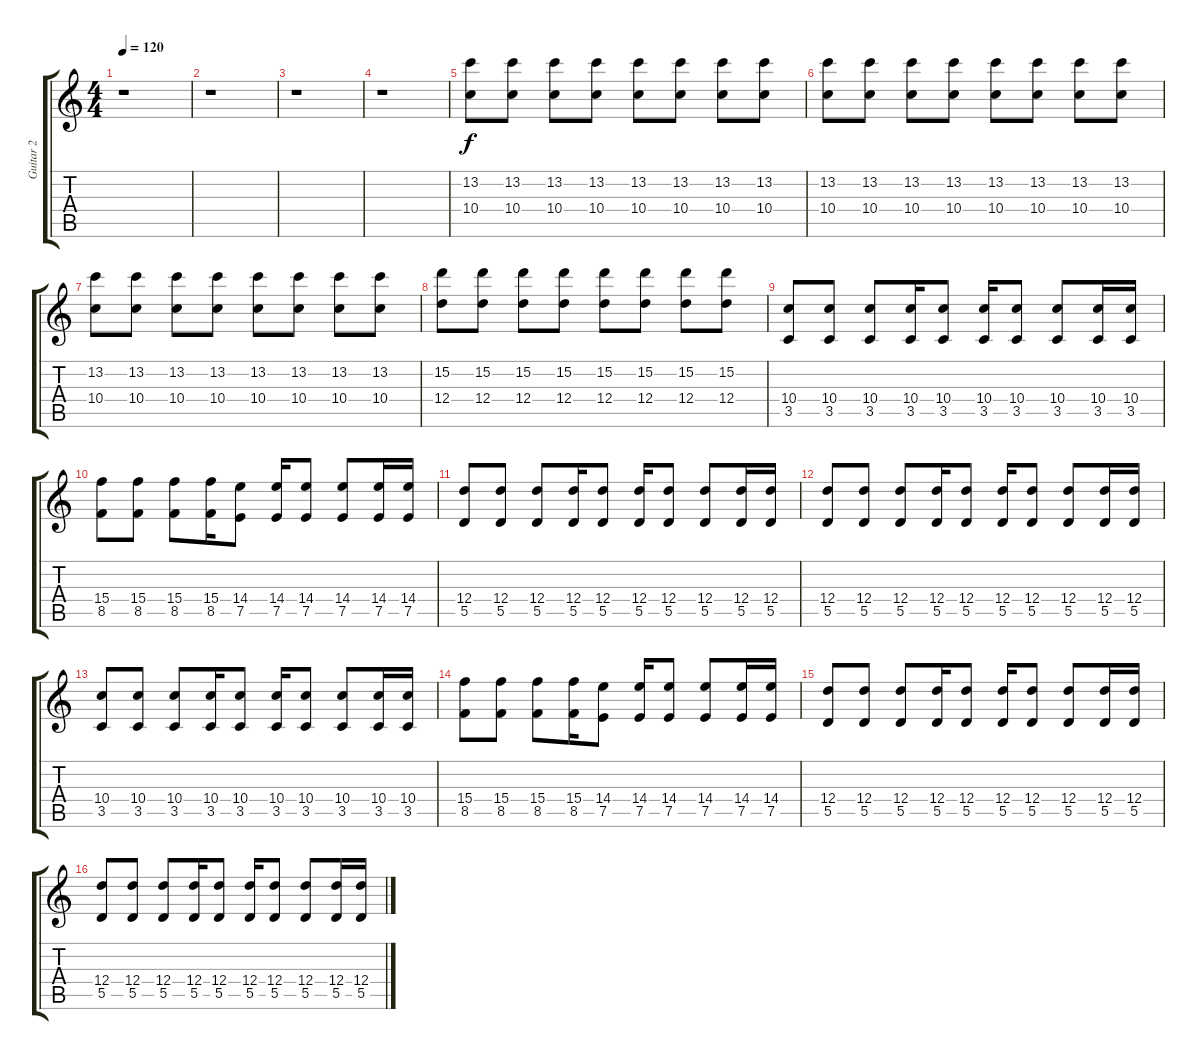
\track ("Guitar 2" "Guitar 2") {instrument acousticguitarsteel}
\staff {score tabs}
\tuning (E4 B3 G3 D3 A2 E2) {hide}
\ts (4 4)
\tempo 120
\clef g2
\ks c
r.1{dy f} |
r.1 |
r.1 |
r.1 |
(13.2 10.4).8 (13.2 10.4).8 (13.2 10.4).8 (13.2 10.4).8 (13.2 10.4).8 (13.2 10.4).8 (13.2 10.4).8 (13.2 10.4).8 |
(13.2 10.4).8 (13.2 10.4).8 (13.2 10.4).8 (13.2 10.4).8 (13.2 10.4).8 (13.2 10.4).8 (13.2 10.4).8 (13.2 10.4).8 |
(13.2 10.4).8 (13.2 10.4).8 (13.2 10.4).8 (13.2 10.4).8 (13.2 10.4).8 (13.2 10.4).8 (13.2 10.4).8 (13.2 10.4).8 |
(15.2 12.4).8 (15.2 12.4).8 (15.2 12.4).8 (15.2 12.4).8 (15.2 12.4).8 (15.2 12.4).8 (15.2 12.4).8 (15.2 12.4).8 |
(10.4 3.5).8 (10.4 3.5).8 (10.4 3.5).8 (10.4 3.5).16 (10.4 3.5).8 (10.4 3.5).16 (10.4 3.5).8 (10.4 3.5).8 (10.4 3.5).16 (10.4 3.5).16 |
(15.4 8.5).8 (15.4 8.5).8 (15.4 8.5).8 (15.4 8.5).16 (14.4 7.5).8 (14.4 7.5).16 (14.4 7.5).8 (14.4 7.5).8 (14.4 7.5).16 (14.4 7.5).16 |
(12.4 5.5).8 (12.4 5.5).8 (12.4 5.5).8 (12.4 5.5).16 (12.4 5.5).8 (12.4 5.5).16 (12.4 5.5).8 (12.4 5.5).8 (12.4 5.5).16 (12.4 5.5).16 |
(12.4 5.5).8 (12.4 5.5).8 (12.4 5.5).8 (12.4 5.5).16 (12.4 5.5).8 (12.4 5.5).16 (12.4 5.5).8 (12.4 5.5).8 (12.4 5.5).16 (12.4 5.5).16 |
(10.4 3.5).8 (10.4 3.5).8 (10.4 3.5).8 (10.4 3.5).16 (10.4 3.5).8 (10.4 3.5).16 (10.4 3.5).8 (10.4 3.5).8 (10.4 3.5).16 (10.4 3.5).16 |
(15.4 8.5).8 (15.4 8.5).8 (15.4 8.5).8 (15.4 8.5).16 (14.4 7.5).8 (14.4 7.5).16 (14.4 7.5).8 (14.4 7.5).8 (14.4 7.5).16 (14.4 7.5).16 |
(12.4 5.5).8 (12.4 5.5).8 (12.4 5.5).8 (12.4 5.5).16 (12.4 5.5).8 (12.4 5.5).16 (12.4 5.5).8 (12.4 5.5).8 (12.4 5.5).16 (12.4 5.5).16 |
(12.4 5.5).8 (12.4 5.5).8 (12.4 5.5).8 (12.4 5.5).16 (12.4 5.5).8 (12.4 5.5).16 (12.4 5.5).8 (12.4 5.5).8 (12.4 5.5).16 (12.4 5.5).16
